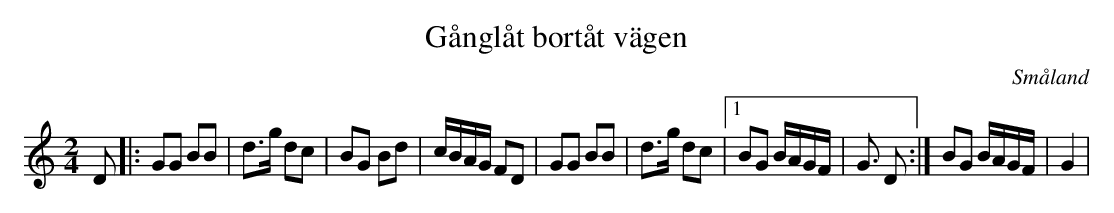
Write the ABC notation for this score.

X:1
T:Gånglåt bortåt vägen
O:Småland
M:2/4
L:1/8
K:C
D |: GG BB | d3/2g/2 dc | BG Bd | c/2B/2A/2G/2 FD | GG BB | d3/2g/2 dc |1 BG B/2A/2G/2F/2 | G3/2 D :| BG B/2A/2G/2F/2 | G2 |
